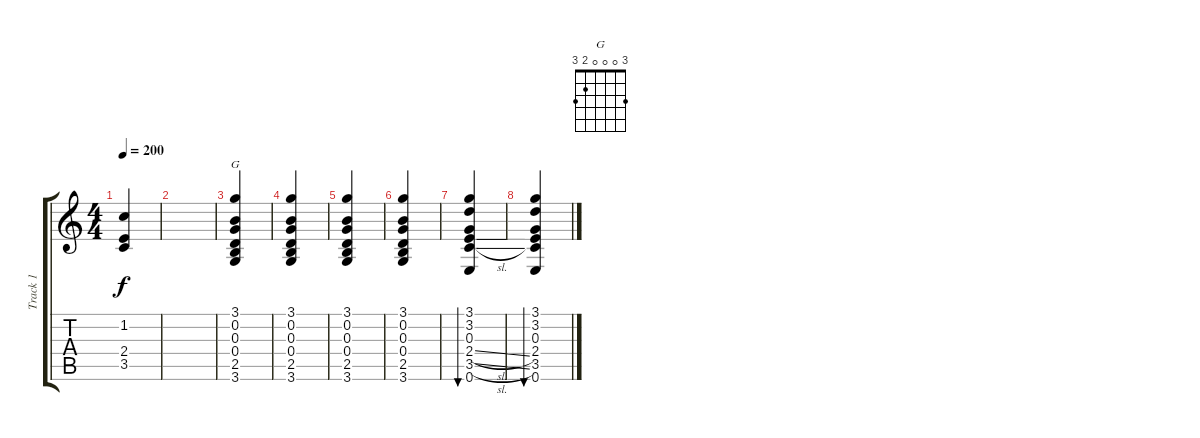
\track ("Track 1" "Track 1") {instrument acousticguitarnylon}
\staff {score tabs}
\tuning (E4 B3 G3 D3 A2 E2) {hide}
\chord ("G" 3 0 0 0 2 3)
\ts (4 4)
\tempo 200
\clef g2
\ks c
(1.2 2.4 3.5).4{dy f} |
|
(3.1 0.2 0.3 0.4 2.5 3.6).4{ch "G"} |
(3.1 0.2 0.3 0.4 2.5 3.6).4 |
(3.1 0.2 0.3 0.4 2.5 3.6).4 |
(3.1 0.2 0.3 0.4 2.5 3.6).4 |
(3.1 3.2 0.3 2.4{sl} 3.5{sl} 0.6).4{bu 60} |
(3.1 3.2 0.3 2.4 3.5 0.6).4{bu 60}
